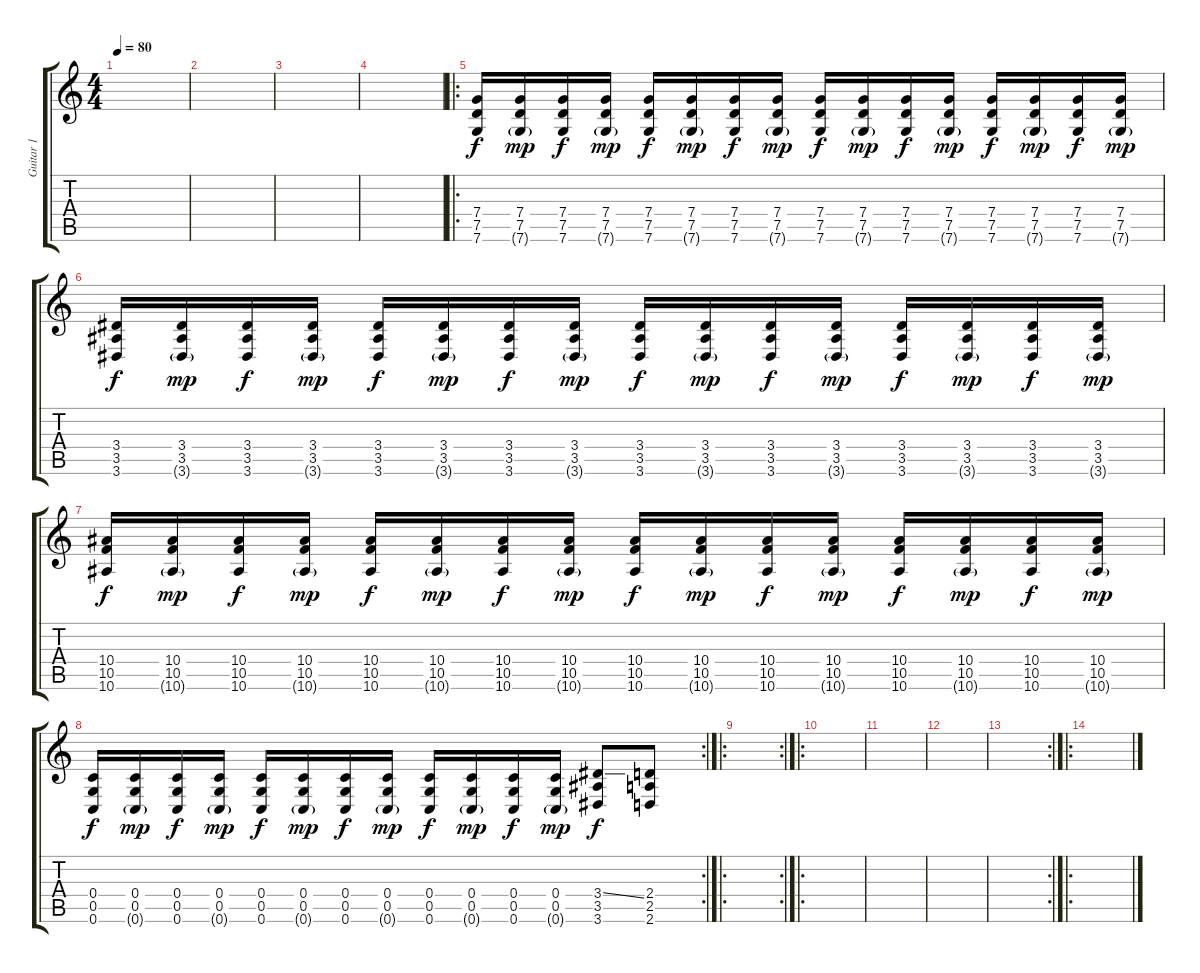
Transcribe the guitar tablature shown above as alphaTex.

\track ("Guitar 1" "Guitar 1") {instrument distortionguitar}
\staff {score tabs}
\tuning (D4 A3 F3 C3 G2 C2) {hide}
\ts (4 4)
\section ("" "")
\tempo 80
\clef g2
\ks c
|
|
|
|
\ro
(7.4 7.5 7.6).16 (7.4 7.5 7.6{g}).16{dy mp} (7.4 7.5 7.6).16{dy f} (7.4 7.5 7.6{g}).16{dy mp} (7.4 7.5 7.6).16{dy f} (7.4 7.5 7.6{g}).16{dy mp} (7.4 7.5 7.6).16{dy f} (7.4 7.5 7.6{g}).16{dy mp} (7.4 7.5 7.6).16{dy f} (7.4 7.5 7.6{g}).16{dy mp} (7.4 7.5 7.6).16{dy f} (7.4 7.5 7.6{g}).16{dy mp} (7.4 7.5 7.6).16{dy f} (7.4 7.5 7.6{g}).16{dy mp} (7.4 7.5 7.6).16{dy f} (7.4 7.5 7.6{g}).16{dy mp} |
(3.4 3.5 3.6).16{dy f} (3.4 3.5 3.6{g}).16{dy mp} (3.4 3.5 3.6).16{dy f} (3.4 3.5 3.6{g}).16{dy mp} (3.4 3.5 3.6).16{dy f} (3.4 3.5 3.6{g}).16{dy mp} (3.4 3.5 3.6).16{dy f} (3.4 3.5 3.6{g}).16{dy mp} (3.4 3.5 3.6).16{dy f} (3.4 3.5 3.6{g}).16{dy mp} (3.4 3.5 3.6).16{dy f} (3.4 3.5 3.6{g}).16{dy mp} (3.4 3.5 3.6).16{dy f} (3.4 3.5 3.6{g}).16{dy mp} (3.4 3.5 3.6).16{dy f} (3.4 3.5 3.6{g}).16{dy mp} |
(10.4 10.5 10.6).16{dy f} (10.4 10.5 10.6{g}).16{dy mp} (10.4 10.5 10.6).16{dy f} (10.4 10.5 10.6{g}).16{dy mp} (10.4 10.5 10.6).16{dy f} (10.4 10.5 10.6{g}).16{dy mp} (10.4 10.5 10.6).16{dy f} (10.4 10.5 10.6{g}).16{dy mp} (10.4 10.5 10.6).16{dy f} (10.4 10.5 10.6{g}).16{dy mp} (10.4 10.5 10.6).16{dy f} (10.4 10.5 10.6{g}).16{dy mp} (10.4 10.5 10.6).16{dy f} (10.4 10.5 10.6{g}).16{dy mp} (10.4 10.5 10.6).16{dy f} (10.4 10.5 10.6{g}).16{dy mp} |
\rc 2
(0.4 0.5 0.6).16{dy f} (0.4 0.5 0.6{g}).16{dy mp} (0.4 0.5 0.6).16{dy f} (0.4 0.5 0.6{g}).16{dy mp} (0.4 0.5 0.6).16{dy f} (0.4 0.5 0.6{g}).16{dy mp} (0.4 0.5 0.6).16{dy f} (0.4 0.5 0.6{g}).16{dy mp} (0.4 0.5 0.6).16{dy f} (0.4 0.5 0.6{g}).16{dy mp} (0.4 0.5 0.6).16{dy f} (0.4 0.5 0.6{g}).16{dy mp} (3.4{ss} 3.5 3.6).8{dy f} (2.4 2.5 2.6).8 |
\ro
\rc 2
|
\ro
|
|
|
\rc 2
|
\ro
